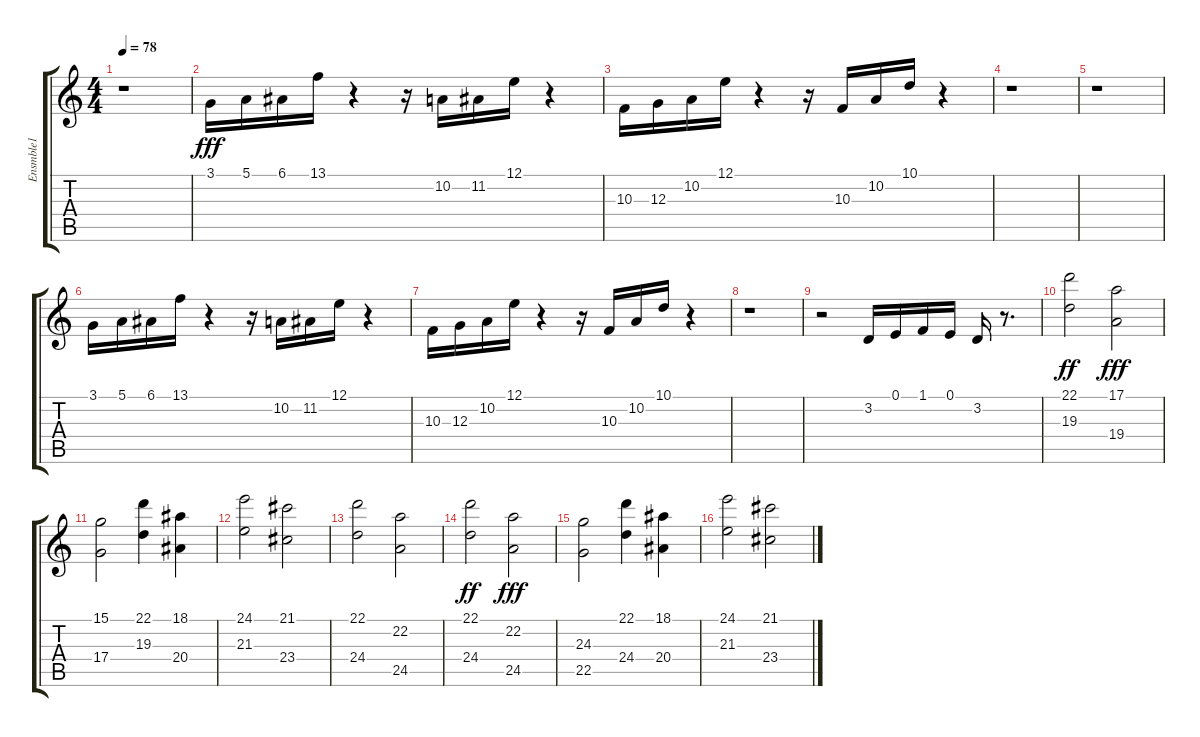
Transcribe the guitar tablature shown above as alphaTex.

\track ("Ensmble1" "Ensmble1") {instrument stringensemble1}
\staff {score tabs}
\tuning (E4 B3 G3 D3 A2 E2) {hide}
\ts (4 4)
\tempo 78
\clef g2
\ks c
r.1{dy fff} |
3.1.16 5.1.16 6.1.16 13.1.16 r.4 r.16 10.2.16 11.2.16 12.1.16 r.4 |
10.3.16 12.3.16 10.2.16 12.1.16 r.4 r.16 10.3.16 10.2.16 10.1.16 r.4 |
r.1 |
r.1 |
3.1.16 5.1.16 6.1.16 13.1.16 r.4 r.16 10.2.16 11.2.16 12.1.16 r.4 |
10.3.16 12.3.16 10.2.16 12.1.16 r.4 r.16 10.3.16 10.2.16 10.1.16 r.4 |
r.1 |
r.2 3.2.16 0.1.16 1.1.16 0.1.16 3.2.16 r.8{d} |
(22.1 19.3).2{dy ff} (17.1 19.4).2{dy fff} |
(15.1 17.4).2 (22.1 19.3).4 (18.1 20.4).4 |
(24.1 21.3).2 (21.1 23.4).2 |
(22.1 24.4).2 (22.2 24.5).2 |
(22.1 24.4).2{dy ff} (22.2 24.5).2{dy fff} |
(24.3 22.5).2 (22.1 24.4).4 (18.1 20.4).4 |
(24.1 21.3).2 (21.1 23.4).2
